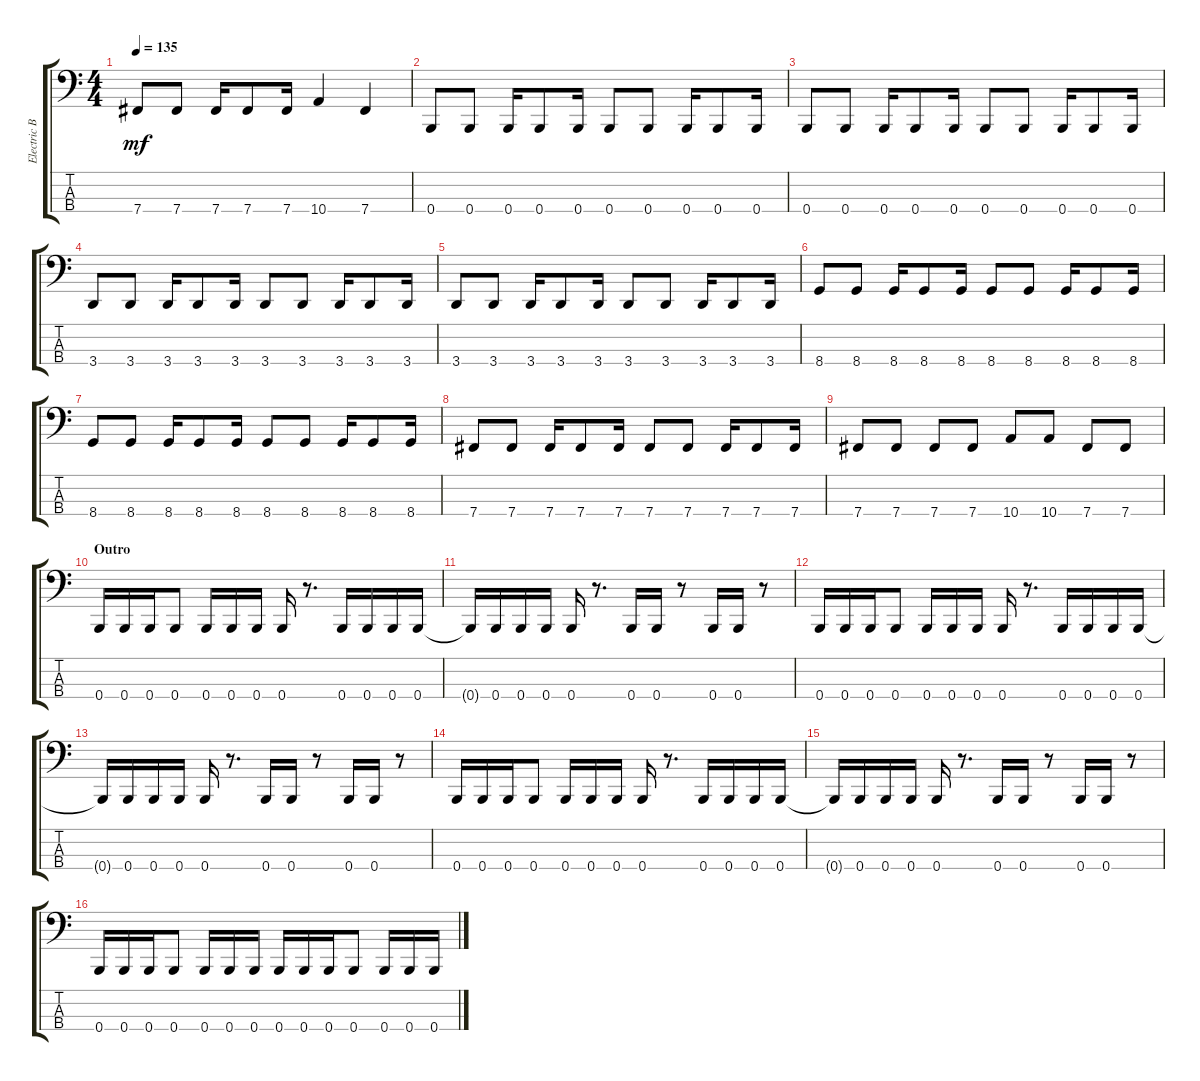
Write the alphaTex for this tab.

\track ("Electric Bass" "Electric B") {instrument electricbassfinger}
\staff {score tabs}
\tuning (E2 B1 Gb1 B0) {hide}
\ts (4 4)
\tempo 135
\clef f4
\ks c
7.4.8{dy mf} 7.4.8 7.4.16 7.4.8 7.4.16 10.4.4 7.4.4 |
0.4.8 0.4.8 0.4.16 0.4.8 0.4.16 0.4.8 0.4.8 0.4.16 0.4.8 0.4.16 |
0.4.8 0.4.8 0.4.16 0.4.8 0.4.16 0.4.8 0.4.8 0.4.16 0.4.8 0.4.16 |
3.4.8 3.4.8 3.4.16 3.4.8 3.4.16 3.4.8 3.4.8 3.4.16 3.4.8 3.4.16 |
3.4.8 3.4.8 3.4.16 3.4.8 3.4.16 3.4.8 3.4.8 3.4.16 3.4.8 3.4.16 |
8.4.8 8.4.8 8.4.16 8.4.8 8.4.16 8.4.8 8.4.8 8.4.16 8.4.8 8.4.16 |
8.4.8 8.4.8 8.4.16 8.4.8 8.4.16 8.4.8 8.4.8 8.4.16 8.4.8 8.4.16 |
7.4.8 7.4.8 7.4.16 7.4.8 7.4.16 7.4.8 7.4.8 7.4.16 7.4.8 7.4.16 |
7.4.8 7.4.8 7.4.8 7.4.8 10.4.8 10.4.8 7.4.8 7.4.8 |
\section ("" "Outro")
0.4.16 0.4.16 0.4.16 0.4.8 0.4.16 0.4.16 0.4.16 0.4.16 r.8{d} 0.4.16 0.4.16 0.4.16 0.4.16 |
0.4{t}.16 0.4.16 0.4.16 0.4.16 0.4.16 r.8{d} 0.4.16 0.4.16 r.8 0.4.16 0.4.16 r.8 |
0.4.16 0.4.16 0.4.16 0.4.8 0.4.16 0.4.16 0.4.16 0.4.16 r.8{d} 0.4.16 0.4.16 0.4.16 0.4.16 |
0.4{t}.16 0.4.16 0.4.16 0.4.16 0.4.16 r.8{d} 0.4.16 0.4.16 r.8 0.4.16 0.4.16 r.8 |
0.4.16 0.4.16 0.4.16 0.4.8 0.4.16 0.4.16 0.4.16 0.4.16 r.8{d} 0.4.16 0.4.16 0.4.16 0.4.16 |
0.4{t}.16 0.4.16 0.4.16 0.4.16 0.4.16 r.8{d} 0.4.16 0.4.16 r.8 0.4.16 0.4.16 r.8 |
0.4.16 0.4.16 0.4.16 0.4.8 0.4.16 0.4.16 0.4.16 0.4.16 0.4.16 0.4.16 0.4.8 0.4.16 0.4.16 0.4.16
